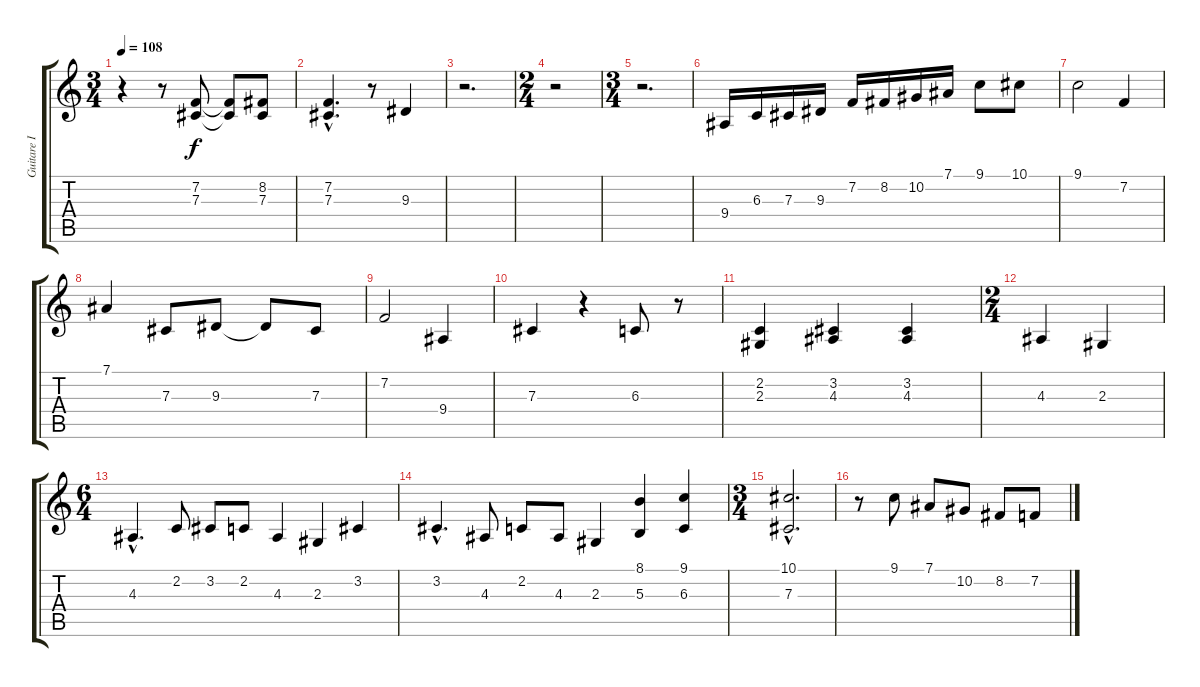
\track ("Guitare I ( Orchestre )" "Guitare I ") {instrument stringensemble1}
\staff {score tabs}
\tuning (Eb4 Bb3 Gb3 Db3 Ab2 Eb2) {hide}
\ts (3 4)
\tempo 108
\clef g2
\ks c
r.4{dy f} r.8 (7.2 7.3).8 (7.2{t} 7.3{t}).8 (8.2 7.3).8 |
(7.2{hac} 7.3{hac}).4{d} r.8 9.3.4 |
r.2{d} |
\ts (2 4)
r.2 |
\ts (3 4)
r.2{d} |
9.4.16 6.3.16 7.3.16 9.3.16 7.2.16 8.2.16 10.2.16 7.1.16 9.1.8 10.1.8 |
9.1.2 7.2.4 |
7.1.4 7.3.8 9.3.8 9.3{t}.8 7.3.8 |
7.2.2 9.4.4 |
7.3.4 r.4 6.3.8 r.8 |
(2.2 2.3).4 (3.2 4.3).4 (3.2 4.3).4 |
\ts (2 4)
4.3.4 2.3.4 |
\ts (6 4)
4.3{hac}.4{d} 2.2.8 3.2.8 2.2.8 4.3.4 2.3.4 3.2.4 |
3.2{hac}.4{d} 4.3.8 2.2.8 4.3.8 2.3.4 (8.1 5.3).4 (9.1 6.3).4 |
\ts (3 4)
(10.1{hac} 7.3{hac}).2{d} |
r.8 9.1.8 7.1.8 10.2.8 8.2.8 7.2.8
